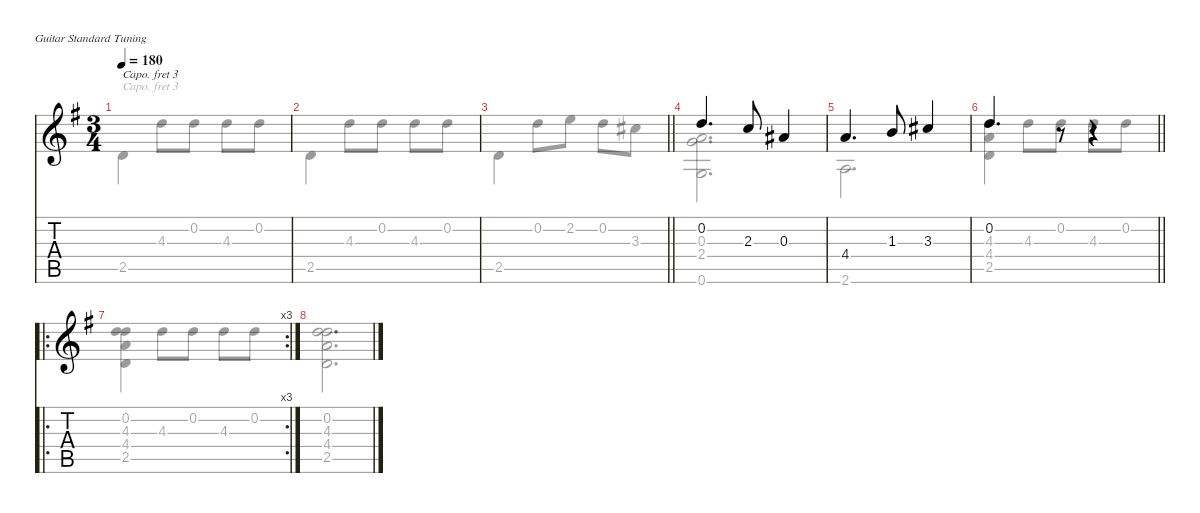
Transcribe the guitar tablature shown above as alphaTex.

\defaultSystemsLayout 4
\hideDynamics
\bracketExtendMode nobrackets
\singleTrackTrackNamePolicy hidden
\multiTrackTrackNamePolicy hidden
\firstSystemTrackNameMode fullname
\firstSystemTrackNameOrientation horizontal
\otherSystemsTrackNameOrientation horizontal
\track ("Acoustic Guitar" "Acoustic G") {instrument acousticguitarnylon}
\staff {score tabs}
\capo 3
\tuning (E4 B3 G3 D3 A2 E2)
\voice
\ts (3 4)
\tempo 180
\clef g2
\ks eminor
|
|
\barLineRight lightlight
|
0.2.4{d} 2.3.8 0.3.4 |
4.4.4{d} 1.3.8 3.3.4 |
\barLineRight lightlight
0.2.4{d} r.8 r.4 |
\ro
\rc 3
|
\voice
\clef g2
\ottava regular
\simile none
\ks eminor
2.5.4{dy mf} 4.3.8 0.2.8 4.3.8 0.2.8 |
2.5.4 4.3.8 0.2.8 4.3.8 0.2.8 |
\barLineRight lightlight
2.5.4 0.2.8 2.2.8 0.2.8 3.3.8 |
(0.3 2.4 0.6).2{d} |
2.6.2{d} |
\barLineRight lightlight
(4.3 4.4 2.5).4 4.3.8 0.2.8 4.3.8 0.2.8 |
(4.3 4.4 2.5 0.2).4 4.3.8 0.2.8 4.3.8 0.2.8 |
(0.2 4.3 4.4 2.5).2{d fermata (medium 0.49)}
